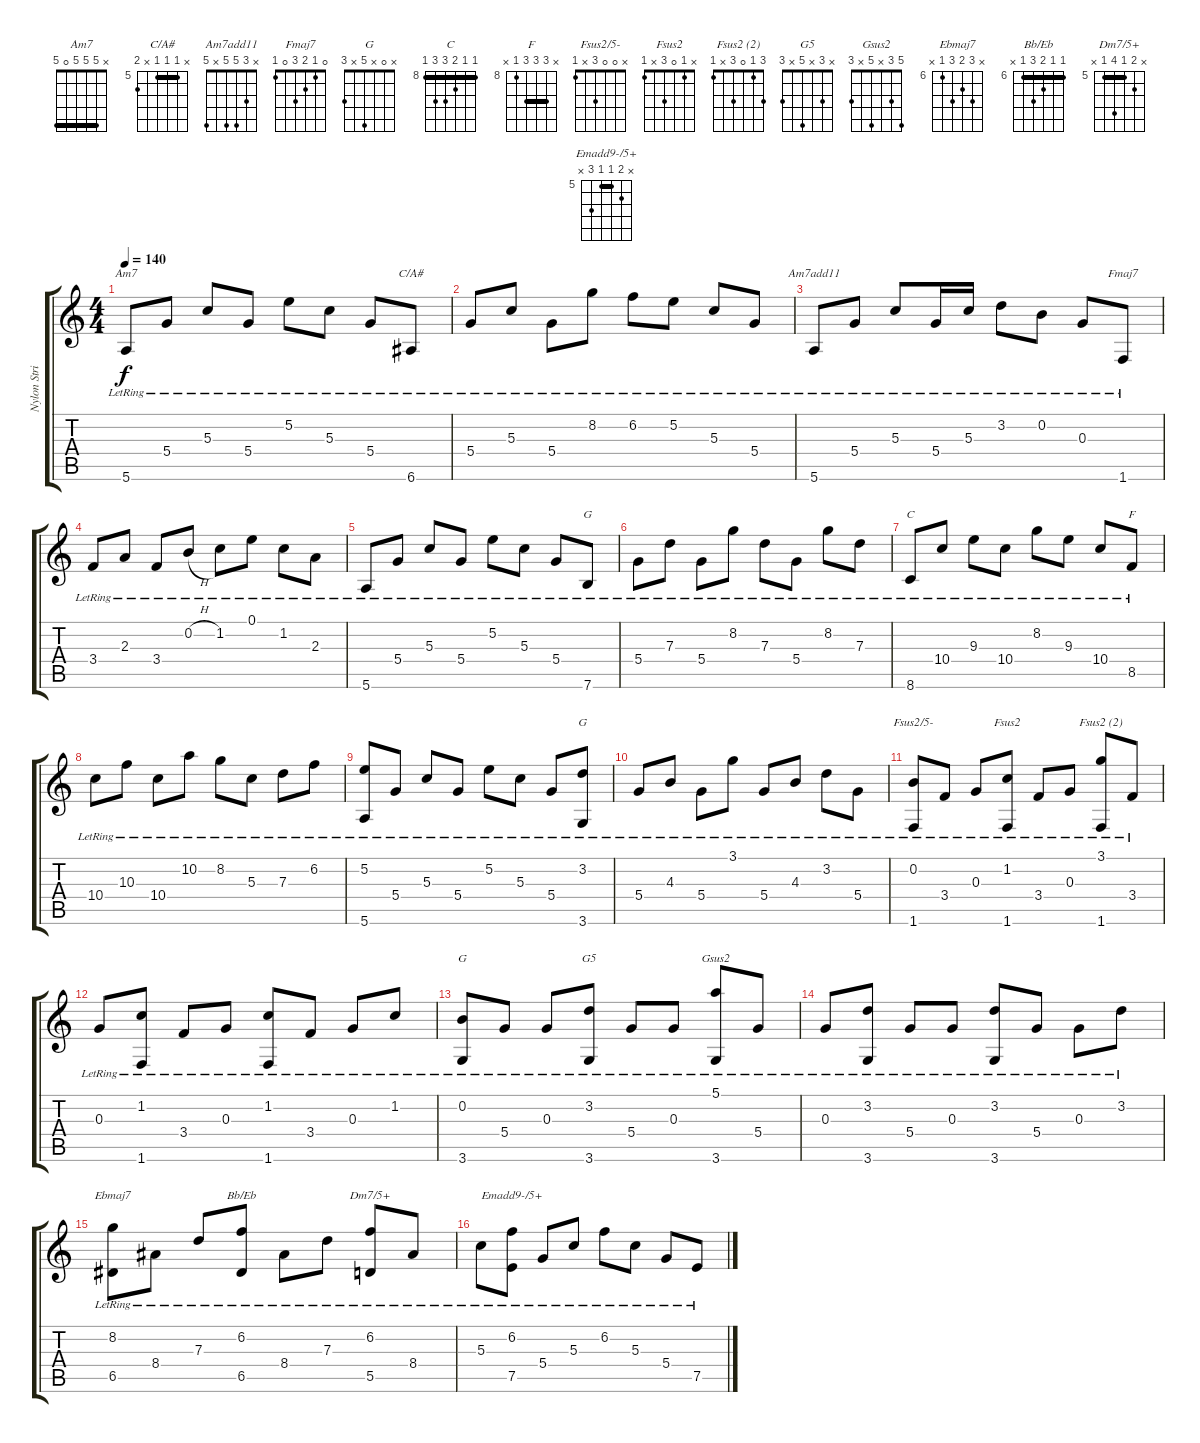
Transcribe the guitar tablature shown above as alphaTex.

\track ("Nylon String Guitar Rhythm" "Nylon Stri") {instrument acousticguitarnylon}
\staff {score tabs}
\tuning (E4 B3 G3 D3 A2 E2) {hide}
\chord ("Am7" x 5 5 5 0 5) {barre 5}
\chord ("C/A#" x 5 5 5 x 6) {firstfret 5 barre 5}
\chord ("Am7add11" x 3 5 5 x 5)
\chord ("Fmaj7" 0 1 2 3 0 1)
\chord ("G" x 8 7 5 x 7) {firstfret 5}
\chord ("C" 8 8 9 10 10 8) {firstfret 8 barre 8}
\chord ("F" x 10 10 10 8 x) {firstfret 8 barre 10}
\chord ("G" 3 3 4 5 5 3) {barre 3}
\chord ("Fsus2/5-" x 0 0 3 x 1)
\chord ("Fsus2" x 1 0 3 x 1)
\chord ("Fsus2 (2)" 3 1 0 3 x 1)
\chord ("G" x 0 x 5 x 3)
\chord ("G5" x 3 x 5 x 3)
\chord ("Gsus2" 5 3 x 5 x 3)
\chord ("Ebmaj7" x 8 7 8 6 x) {firstfret 6}
\chord ("Bb/Eb" 6 6 7 8 6 x) {firstfret 6 barre 6}
\chord ("Dm7/5+" x 6 5 8 5 x) {firstfret 5 barre 5}
\chord ("Emadd9-/5+" x 6 5 5 7 x) {firstfret 5 barre 5}
\ts (4 4)
\tempo 140
\clef g2
\ks c
5.6{lr}.8{ch "Am7" dy f} 5.4{lr}.8 5.3{lr}.8 5.4{lr}.8 5.2{lr}.8 5.3{lr}.8 5.4{lr}.8 6.6{lr}.8{ch "C/A#"} |
5.4{lr}.8 5.3{lr}.8 5.4{lr}.8 8.2{lr}.8 6.2{lr}.8 5.2{lr}.8 5.3{lr}.8 5.4{lr}.8 |
5.6{lr}.8{ch "Am7add11"} 5.4{lr}.8 5.3{lr}.8 5.4{lr}.16 5.3{lr}.16 3.2{lr}.8 0.2{lr}.8 0.3{lr}.8 1.6{lr}.8{ch "Fmaj7"} |
3.4{lr}.8 2.3{lr}.8 3.4{lr}.8 0.2{h lr}.8 1.2{lr}.8 0.1{lr}.8 1.2{lr}.8 2.3{lr}.8 |
5.6{lr}.8 5.4{lr}.8 5.3{lr}.8 5.4{lr}.8 5.2{lr}.8 5.3{lr}.8 5.4{lr}.8 7.6{lr}.8{ch "G"} |
5.4{lr}.8 7.3{lr}.8 5.4{lr}.8 8.2{lr}.8 7.3{lr}.8 5.4{lr}.8 8.2{lr}.8 7.3{lr}.8 |
8.6{lr}.8{ch "C"} 10.4{lr}.8 9.3{lr}.8 10.4{lr}.8 8.2{lr}.8 9.3{lr}.8 10.4{lr}.8 8.5{lr}.8{ch "F"} |
10.4{lr}.8 10.3{lr}.8 10.4{lr}.8 10.2{lr}.8 8.2{lr}.8 5.3{lr}.8 7.3{lr}.8 6.2{lr}.8 |
(5.2{lr} 5.6{lr}).8 5.4{lr}.8 5.3{lr}.8 5.4{lr}.8 5.2{lr}.8 5.3{lr}.8 5.4{lr}.8 (3.2{lr} 3.6{lr}).8{ch "G"} |
5.4{lr}.8 4.3{lr}.8 5.4{lr}.8 3.1{lr}.8 5.4{lr}.8 4.3{lr}.8 3.2{lr}.8 5.4{lr}.8 |
(0.2{lr} 1.6{lr}).8{ch "Fsus2/5-"} 3.4{lr}.8 0.3{lr}.8 (1.2{lr} 1.6{lr}).8{ch "Fsus2"} 3.4{lr}.8 0.3{lr}.8 (3.1{lr} 1.6{lr}).8{ch "Fsus2 (2)"} 3.4{lr}.8 |
0.3{lr}.8 (1.2{lr} 1.6{lr}).8 3.4{lr}.8 0.3{lr}.8 (1.2{lr} 1.6{lr}).8 3.4{lr}.8 0.3{lr}.8 1.2{lr}.8 |
(0.2{lr} 3.6{lr}).8{ch "G"} 5.4{lr}.8 0.3{lr}.8 (3.2{lr} 3.6{lr}).8{ch "G5"} 5.4{lr}.8 0.3{lr}.8 (5.1{lr} 3.6{lr}).8{ch "Gsus2"} 5.4{lr}.8 |
0.3{lr}.8 (3.2{lr} 3.6{lr}).8 5.4{lr}.8 0.3{lr}.8 (3.2{lr} 3.6{lr}).8 5.4{lr}.8 0.3{lr}.8 3.2{lr}.8 |
(8.2{lr} 6.5{lr}).8{ch "Ebmaj7"} 8.4{lr}.8 7.3{lr}.8 (6.2{lr} 6.5{lr}).8{ch "Bb/Eb"} 8.4{lr}.8 7.3{lr}.8 (6.2{lr} 5.5{lr}).8{ch "Dm7/5+"} 8.4{lr}.8 |
5.3{lr}.8 (6.2{lr} 7.5{lr}).8{ch "Emadd9-/5+"} 5.4{lr}.8 5.3{lr}.8 6.2{lr}.8 5.3{lr}.8 5.4{lr}.8 7.5{lr}.8
